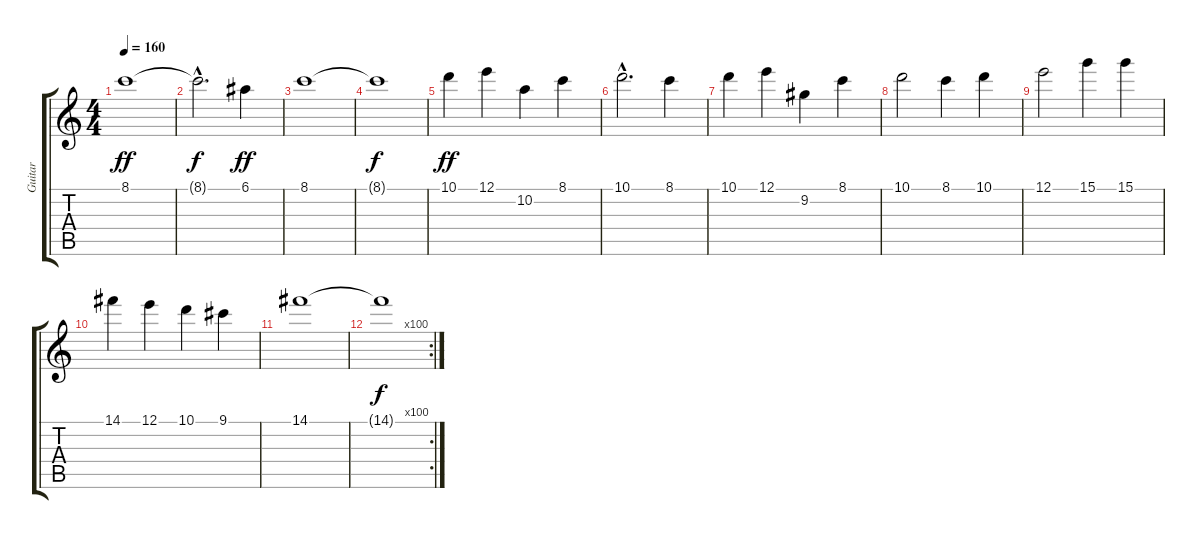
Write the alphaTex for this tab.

\track ("Guitar" "Guitar") {instrument distortionguitar}
\staff {score tabs}
\tuning (E4 B3 G3 D3 A2 E2) {hide}
\ts (4 4)
\tempo 160
\clef g2
\ks c
8.1.1{dy ff} |
8.1{hac t}.2{d dy f} 6.1.4{dy ff} |
8.1.1 |
8.1{t}.1{dy f} |
10.1.4{dy ff} 12.1.4 10.2.4 8.1.4 |
10.1{hac}.2{d} 8.1.4 |
10.1.4 12.1.4 9.2.4 8.1.4 |
10.1.2 8.1.4 10.1.4 |
12.1.2 15.1.4 15.1.4 |
14.1.4 12.1.4 10.1.4 9.1.4 |
14.1.1 |
\rc 100
14.1{t}.1{dy f}
